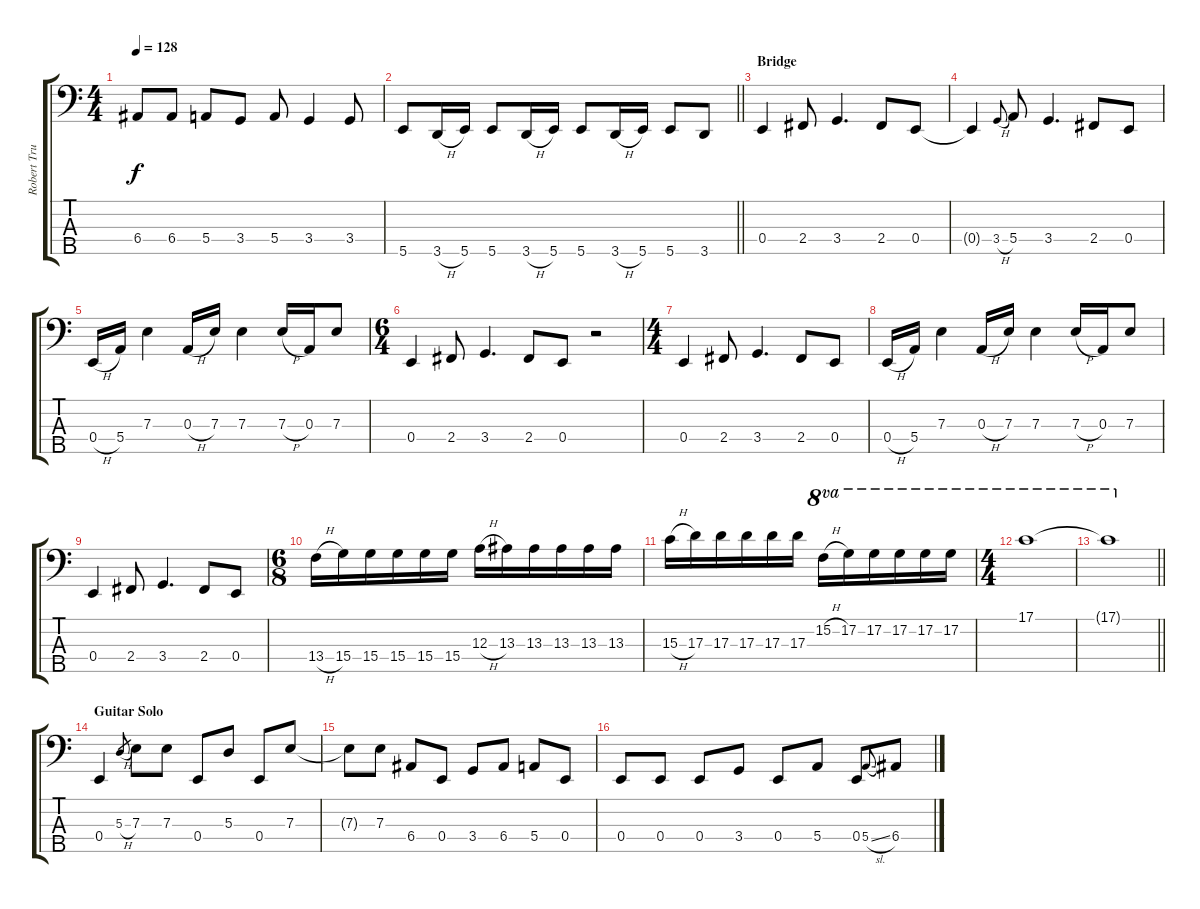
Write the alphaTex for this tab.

\track ("Robert Trujillo (Bass)" "Robert Tru") {instrument electricbassfinger}
\staff {score tabs}
\tuning (G2 D2 A1 E1 B0) {hide}
\ts (4 4)
\tempo 128
\clef f4
\ks c
6.4{t}.8{dy f} 6.4.8 5.4.8 3.4.8 5.4.8 3.4.4 3.4.8 |
\barLineRight lightlight
5.5.8 3.5{h}.16 5.5.16 5.5.8 3.5{h}.16 5.5.16 5.5.8 3.5{h}.16 5.5.16 5.5.8 3.5.8 |
\section ("" "Bridge")
0.4.4 2.4.8 3.4.4{d} 2.4.8 0.4.8 |
0.4{t}.4 3.4{h}.8{gr onbeat} 5.4.8 3.4.4{d} 2.4.8 0.4.8 |
0.4{h}.16 5.4.16 7.3.4 0.3{h}.16 7.3.16 7.3.4 7.3{h}.16 0.3.16 7.3.8 |
\ts (6 4)
0.4.4 2.4.8 3.4.4{d} 2.4.8 0.4.8 r.2 |
\ts (4 4)
0.4.4 2.4.8 3.4.4{d} 2.4.8 0.4.8 |
0.4{h}.16 5.4.16 7.3.4 0.3{h}.16 7.3.16 7.3.4 7.3{h}.16 0.3.16 7.3.8 |
0.4.4 2.4.8 3.4.4{d} 2.4.8 0.4.8 |
\ts (6 8)
13.4{h}.16 15.4.16 15.4.16 15.4.16 15.4.16 15.4.16 12.3{h}.16 13.3.16 13.3.16 13.3.16 13.3.16 13.3.16 |
15.3{h}.16 17.3.16 17.3.16 17.3.16 17.3.16 17.3.16 15.2{h}.16{ot 8va} 17.2.16{ot 8va} 17.2.16{ot 8va} 17.2.16{ot 8va} 17.2.16{ot 8va} 17.2.16{ot 8va} |
\ts (4 4)
17.1.1{ot 8va} |
\barLineRight lightlight
17.1{t}.1{ot 8va} |
\section ("" "Guitar Solo")
0.4.4 5.3{h}.8{gr} 7.3.8 7.3.8 0.4.8 5.3.8 0.4.8 7.3.8 |
7.3{t}.8 7.3.8 6.4.8 0.4.8 3.4.8 6.4.8 5.4.8 0.4.8 |
0.4.8 0.4.8 0.4.8 3.4.8 0.4.8 5.4.8 0.4.8 5.4{sl}.8{gr onbeat} 6.4.8
